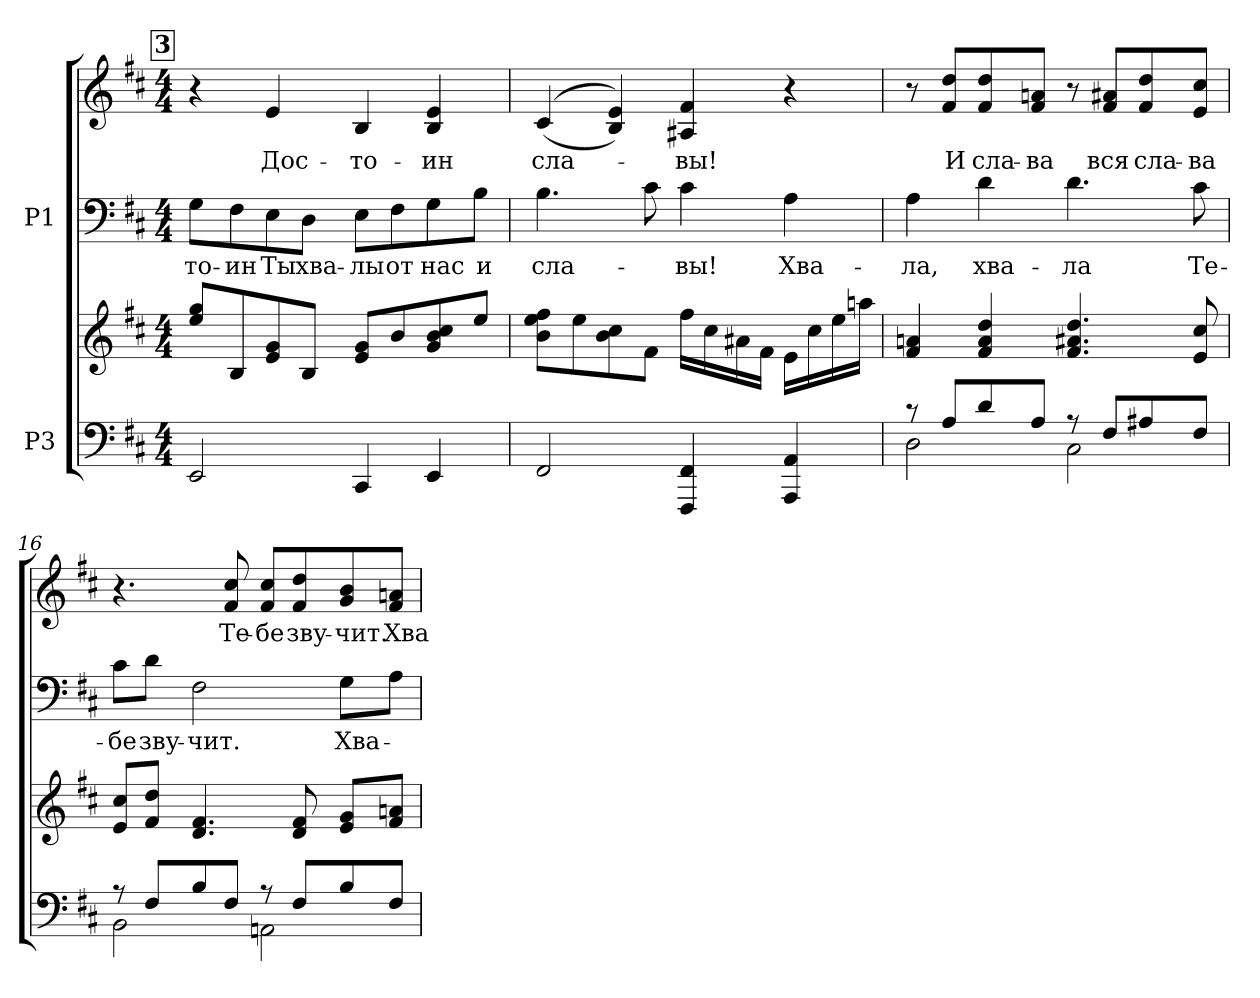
**kern	**kern	**kern	**text	**kern	**text
*part2	*part2	*part1	*part1	*part1	*part1
*staff4	*staff3	*staff2	*staff2	*staff1	*staff1
*I"P3	*	*I"P1	*	*	*
!!LO:LB:g=z
*clefF4	*clefG2	*clefF4	*	*clefG2	*
*k[f#c#]	*k[f#c#]	*k[f#c#]	*	*k[f#c#]	*
*b:	*b:	*b:	*	*b:	*
*M4/4	*M4/4	*M4/4	*	*M4/4	*
!!LO:REH:place=s1:color=#000000:enc=box:fs=14.5719:t=3
=13	=13	=13	=13	=13	=13
!	!	!	!LO:LY:a:color=#000000	!	!
2EEi/	8eei/ 8ggiL	8Gi\L	-то-	4r	.
!	!	!	!LO:LY:a:color=#000000	!	!
.	8Bi/	8F#i\	-ин	.	.
!	!	!	!LO:LY:a:color=#000000	!	!
!	!	!	!	!	!LO:LY:b:color=#000000
.	8ei/ 8gi	8Ei\	Ты	4ei/	Дос-
!	!	!	!LO:LY:a:color=#000000	!	!
.	8Bi/J	8Di\J	хва-	.	.
!	!	!	!LO:LY:a:color=#000000	!	!
!	!	!	!	!	!LO:LY:b:color=#000000
4CC#i/	8ei/ 8giL	8Ei\L	-лы	4Bi/	-то-
!	!	!	!LO:LY:a:color=#000000	!	!
.	8bi/	8F#i\	от	.	.
!	!	!	!LO:LY:a:color=#000000	!	!
!	!	!	!	!	!LO:LY:b:color=#000000
4EEi/	8gi/ 8bi 8cc#i	8Gi\	нас	4Bi/ 4ei	-ин
!	!	!	!LO:LY:a:color=#000000	!	!
.	8eei/J	8Bi\J	и	.	.
=14	=14	=14	=14	=14	=14
!	!	!	!LO:LY:a:color=#000000	!	!
!	!	!	!	!	!LO:LY:b:color=#000000
2FF#i/	8bi\ 8eei 8ff#iL	4.Bi\	сла-	((4c#i/	сла-
.	8eei\	.	.	.	.
.	8bi\ 8cc#i	.	.	4Bi/ 4ei))	.
.	8f#i\J	8c#i\	.	.	.
!	!	!	!LO:LY:a:color=#000000	!	!
!	!	!	!	!	!LO:LY:b:color=#000000
4FFF#i/ 4FF#i	16ff#i\LL	4c#i\	-вы!	4A#Xi/ 4f#i	-вы!
.	16cc#i\	.	.	.	.
.	16a#Xi\	.	.	.	.
.	16f#i\JJ	.	.	.	.
!	!	!	!LO:LY:a:color=#000000	!	!
4AAAi/ 4AAi	16ei\LL	4Ai\	Хва-	4r	.
.	16cc#i\	.	.	.	.
.	16eei\	.	.	.	.
.	16aani\JJ	.	.	.	.
=15	=15	=15	=15	=15	=15
*^	*	*	*	*	*
!	!	!	!	!LO:LY:a:color=#000000	!	!
8r	2Di\	4f#i/ 4ani	4Ai\	-ла,	8r	.
!	!	!	!	!	!	!LO:LY:b:color=#000000
8Ai/L	.	.	.	.	8f#i/ 8ddiL	И
!	!	!	!	!LO:LY:a:color=#000000	!	!
!	!	!	!	!	!	!LO:LY:b:color=#000000
8di/	.	4f#i/ 4ai 4ddi	4di\	хва-	8f#i/ 8ddi	сла-
!	!	!	!	!	!	!LO:LY:b:color=#000000
8Ai/J	.	.	.	.	8f#i/ 8aniJ	-ва
!	!	!	!	!LO:LY:a:color=#000000	!	!
8r	2C#i\	4.f#i/ 4.a#Xi 4.ddi	4.di\	-ла	8r	.
!	!	!	!	!	!	!LO:LY:b:color=#000000
8F#i/L	.	.	.	.	8f#i/ 8a#XiL	вся
!	!	!	!	!	!	!LO:LY:b:color=#000000
8A#Xi/	.	.	.	.	8f#i/ 8ddi	сла-
!	!	!	!	!LO:LY:a:color=#000000	!	!
!	!	!	!	!	!	!LO:LY:b:color=#000000
8F#i/J	.	8ei/ 8cc#i	8c#i\	Те-	8ei/ 8cc#iJ	-ва
!!LO:PB:g=z
=16	=16	=16	=16	=16	=16	=16
!	!	!	!	!LO:LY:a:color=#000000	!	!
8r	2BBi\	8ei/ 8cc#iL	8c#i\L	-бе	4.r	.
!	!	!	!	!LO:LY:a:color=#000000	!	!
8F#i/L	.	8f#i/ 8ddiJ	8di\J	зву-	.	.
!	!	!	!	!LO:LY:a:color=#000000	!	!
8Bi/	.	4.di/ 4.f#i	2F#i\	-чит.	.	.
!	!	!	!	!	!	!LO:LY:b:color=#000000
8F#i/J	.	.	.	.	8f#i/ 8cc#i	Те-
!	!	!	!	!	!	!LO:LY:b:color=#000000
8r	2AAni\	.	.	.	8f#i/ 8cc#iL	-бе
!	!	!	!	!	!	!LO:LY:b:color=#000000
8F#i/L	.	8di/ 8f#i	.	.	8f#i/ 8ddi	зву-
!	!	!	!	!LO:LY:a:color=#000000	!	!
!	!	!	!	!	!	!LO:LY:b:color=#000000
8Bi/	.	8ei/ 8giL	8Gi\L	Хва-	8gi/ 8bi	-чит.
!	!	!	!	!	!	!LO:LY:b:color=#000000
8F#i/J	.	8f#i/ 8aniJ	8Ai\J	.	8f#i/ 8aniJ	Хва-
*v	*v	*	*	*	*	*
=	=	=	=	=	=
*-	*-	*-	*-	*-	*-
